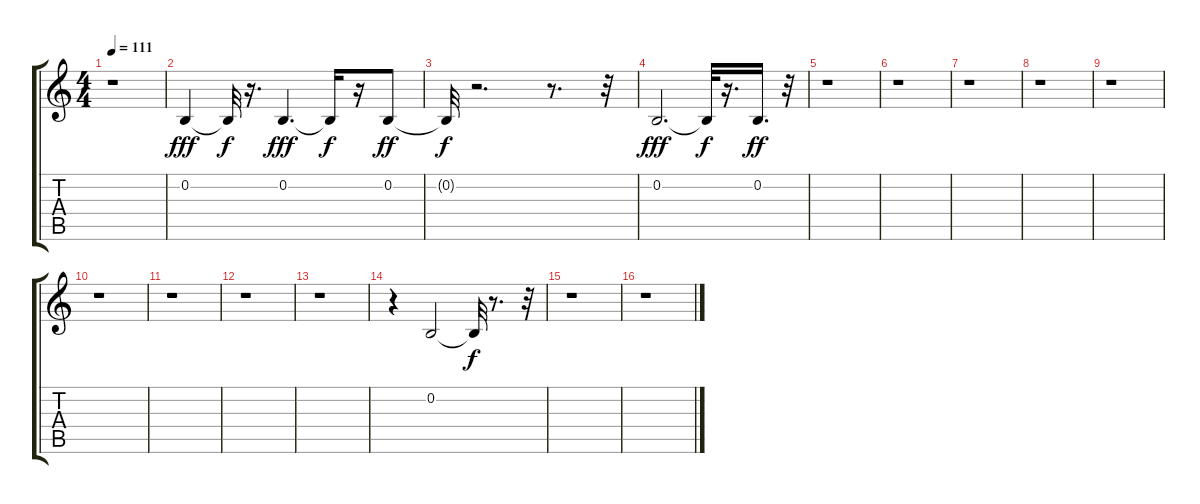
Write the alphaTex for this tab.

\track "" {instrument synthstrings1}
\staff {score tabs}
\tuning (E4 B3 G3 D3 A2 E2) {hide}
\ts (4 4)
\tempo 111
\clef g2
\ks c
r.1{dy ff} |
0.2.4{dy fff} 0.2{t}.32{dy f} r.16{d} 0.2.4{d dy fff} 0.2{t}.16{dy f} r.16 0.2.8{dy ff} |
0.2{t}.32{dy f} r.2{d} r.8{d} r.32 |
0.2.2{d dy fff} 0.2{t}.32{dy f} r.16{d} 0.2.16{d dy ff} r.32 |
r.1 |
r.1 |
r.1 |
r.1 |
r.1 |
r.1 |
r.1 |
r.1 |
r.1 |
r.4 0.2.2 0.2{t}.32{dy f} r.8{d} r.32 |
r.1 |
r.1
